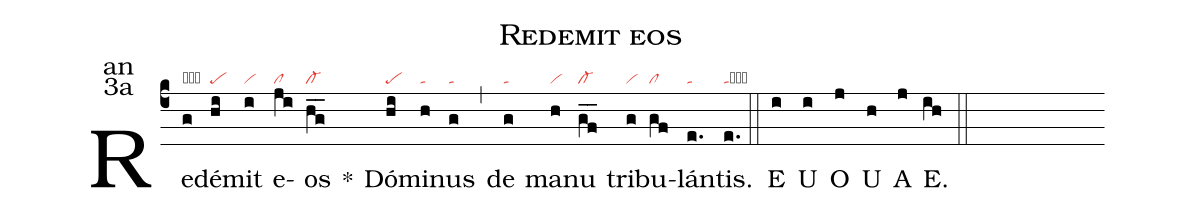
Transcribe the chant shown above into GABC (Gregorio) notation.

name:Redemit eos;
office-part:an;
mode:3a;
nabc-lines:1;
%%
(c4) Re(g|obta)dé(hi|pe)mit(i|vi) e(ji|cl)os(hg__|cl-) <sp>*</sp>() Dó(hi|pe)mi(h|ta)nus(g|ta) (,) de(g|ta) ma(h|vi)nu(gf__|cl-) tri(g|vi)bu(gf|cl)lán(e.|ta)tis.(e.|tacb) (::) <eu>E(i) U(i) O(j) U(h) A(j) E.(ih) </eu>(::)
